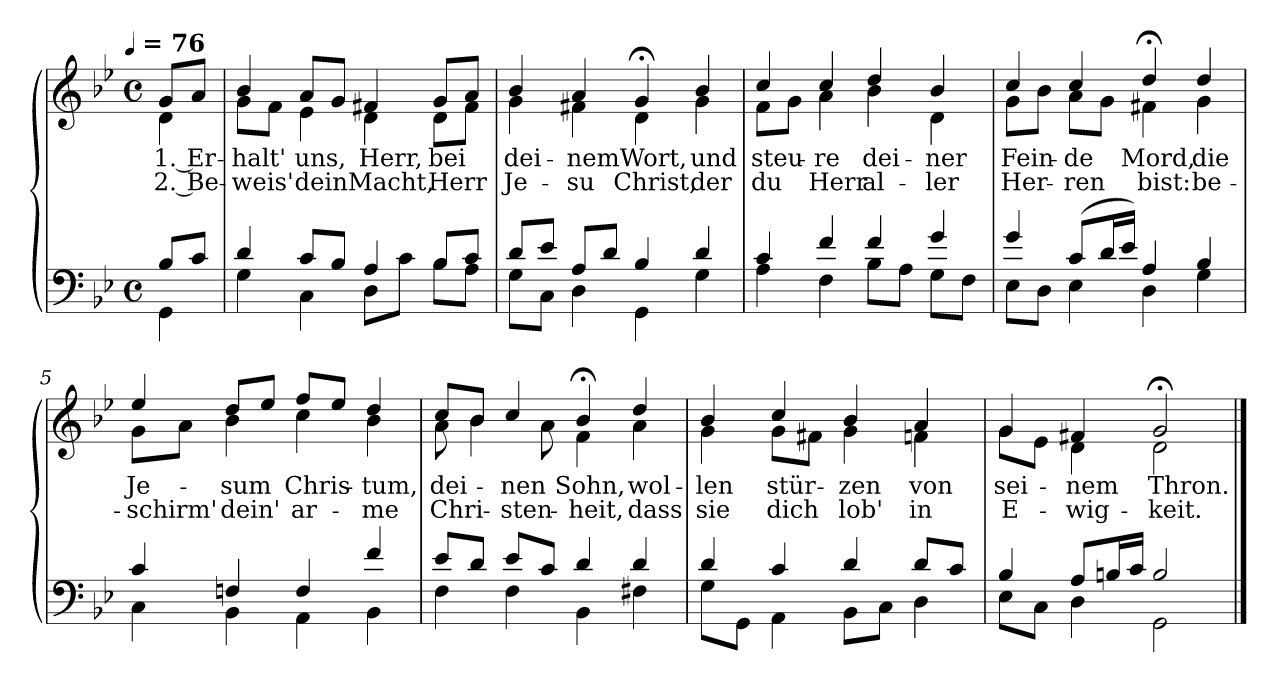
**kern	**kern	**text	**text	**dynam
*part1	*part1	*part1	*part1	*part1
*staff2	*staff1	*staff1	*staff1	*staff1/2
*clefF4	*clefG2	*	*	*
*k[b-e-]	*k[b-e-]	*	*	*
!!LO:TX:omd:t=[quarter] = 76
*M4/4	*M4/4	*	*	*
*met(c)	*met(c)	*	*	*
*MM76	*MM76	*	*	*
=	=	=	=	=
*^	*^	*	*	*
8B-L	4GG	8gL	4d	1. Er-	2. Be-	.
8cJ	.	8aJ	.	.	.	.
=1	=1	=1	=1	=1	=1	=1
4d	4G	4b-	8gL	-halt'	-weis'	.
.	.	.	8fJ	.	.	.
8cL	4C	8aL	4e-	uns,	dein	.
8B-J	.	8gJ	.	.	.	.
4A	8DL	4f#X	4d	Herr,	Macht,	.
.	8cJ	.	.	.	.	.
8B-L	8B-L	8gL	8dL	bei	Herr	.
8cJ	8AJ	8aJ	8f#J	.	.	.
=2	=2	=2	=2	=2	=2	=2
*	*	*MM74	*	*	*	*
8dL	8GL	4b-	4g	dei-	Je-	.
8e-J	8CJ	.	.	.	.	.
8AL	4D	4a	4f#X	-nem	-su	♩ = 68.7
8dJ	.	.	.	.	.	.
4B-	4GG	4g;<	4d	Wort,	Christ,	.
4d	4G	4b-	4g	und	der	♩ = 75
=3	=3	=3	=3	=3	=3	=3
4c	4A	4cc	8fL	steu-	du	.
.	.	.	8gJ	.	.	.
4f	4F	4cc	4a	-re	Herr	.
4f	8B-L	4dd	4b-	dei-	al-	.
.	8AJ	.	.	.	.	.
4g	8GL	4b-	4d	-ner	-ler	.
.	8FJ	.	.	.	.	.
=4	=4	=4	=4	=4	=4	=4
*	*	*MM73	*	*	*	*
4g	8E-L	4cc	8gL	Fein-	Her-	.
.	8DJ	.	8b-J	.	.	.
(8cL	4E-	4cc	8aL	-de	-ren	♩ = 67
16dL	.	.	8gJ	.	.	.
16e-JJ)	.	.	.	.	.	.
4A	4D	4dd;<	4f#X	Mord,	bist:	.
4B-	4G	4dd	4g	die	be-	♩ = 75
!!LO:LB:g=z	!!
=5	=5	=5	=5	=5	=5	=5
4c	4C	4ee-	8gL	Je-	-schirm'	.
.	.	.	8aJ	.	.	.
4Fn	4BB-	8ddL	4b-	-sum	dein'	♩ = 76
.	.	8ee-J	.	.	.	.
4F	4AA	8ffL	4cc	Chris-	ar-	♩ = 77
.	.	8ee-J	.	.	.	.
4f	4BB-	4dd	4b-	-tum,	-me	.
=6	=6	=6	=6	=6	=6	=6
*	*	*MM74	*	*	*	*
8e-L	4F	8ccL	8a	dei-	Chri-	.
8dJ	.	8b-J	4b-	.	.	.
8e-L	4F	4cc	.	-nen	-sten-	♩ = 70
8cJ	.	.	8a	.	.	.
4d	4BB-	4b-;<	4f	Sohn,	-heit,	.
4d	4F#X	4dd	4a	wol-	dass	♩ = 71
=7	=7	=7	=7	=7	=7	=7
*	*	*MM72	*	*	*	*
4d	8GL	4b-	4g	-len	sie	.
.	8GGJ	.	.	.	.	.
4c	4AA	4cc	8gL	stür-	dich	♩ = 73
.	.	.	8f#XJ	.	.	.
4d	8BB-L	4b-	4g	-zen	lob'	.
.	8CJ	.	.	.	.	.
8dL	4D	4a	4fn	von	in	♩ = 71
8cJ	.	.	.	.	.	.
=8	=8	=8	=8	=8	=8	=8
*	*	*MM66	*	*	*	*
4B-	8E-L	4g	8gL	sei-	E-	.
.	8CJ	.	8e-J	.	.	.
8AL	4D	4f#X	4d	-nem	-wig-	♩ = 61.5
16BnL	.	.	.	.	.	.
16cJJ	.	.	.	.	.	.
2B	2GG	2g;<	2d	Thron.	-keit.	.
*v	*v	*	*	*	*	*
*	*v	*v	*	*	*
==	==	==	==	==
*-	*-	*-	*-	*-
